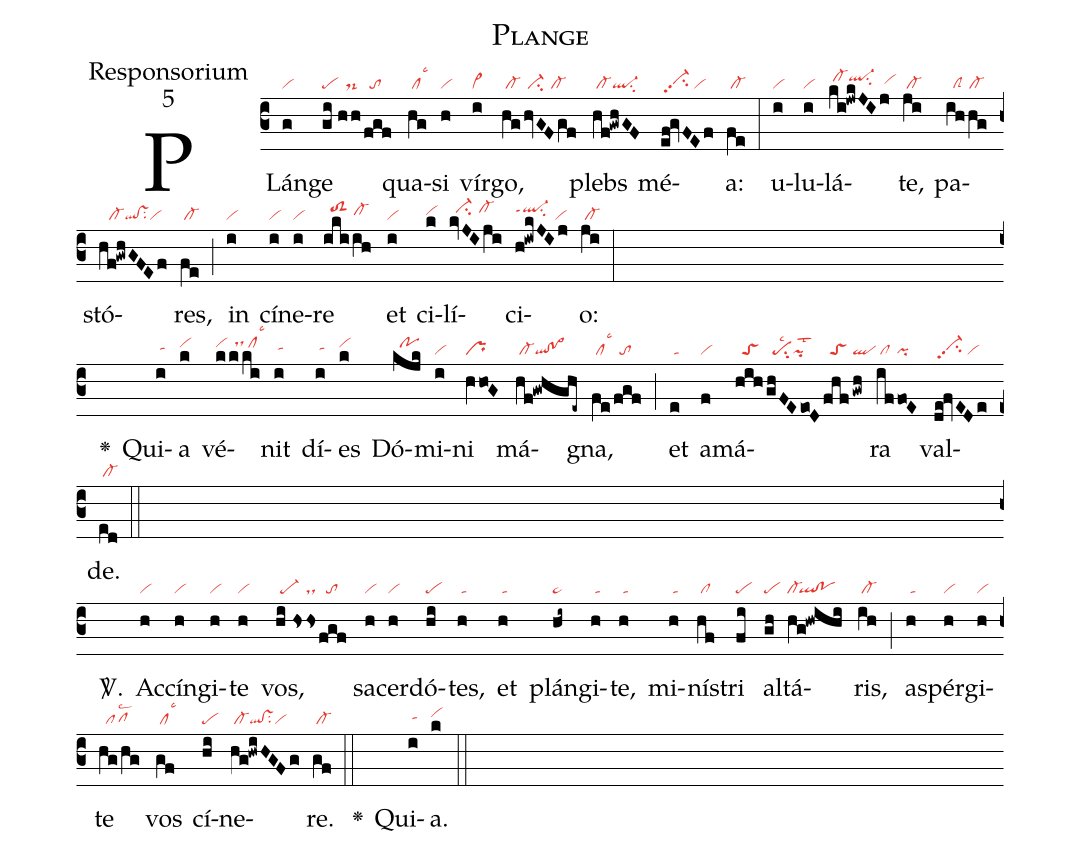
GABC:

name:Plange;
office-part:Responsorium;
mode:5;
nabc-lines:1;
%%
(c3) PLán(g|vi)ge(gi//hh/fgf|pe//ds-///to)
qua(hg|/cllsc3)si(h|vi) vír(i|vi>)go,(hg/hvGFgf|/cl-//ci-//cl-)
plebs(hf!gwhGF|/cl-ql-su2) mé(ef!gvFEf|/vi-hhpp2su2/vi)a:(fe|/cl-) (:)
u(i|vi)lu(i|vi)lá(ki!jwkJIj|/cl-hiql-hisu2vihh)te,(ji|/cl-) pa(ihhg|//clS//cl-)stó(hf!gwhGFEf|///cl-ql!vssu2vi)res,(fe|/cl-) (;)
in(i|vi) cí(i|vi)ne(i|vi)re(ikiih|//toS2hi/cl-hh) et(i|vi) ci(k|vihh)lí(kvJI/ji|//ci-hi//cl-hi)ci(h!iwkJIj|ql-hippt1su2/vi)o:(ji|/cl-) (:Z)

<v>\greheightstar</v>() Qui(i|/tahh)a(k|vihi) vé(kkki|vihi//dshj/clhilsc3)nit(i|/tahh) dí(i|/tahh)es(k|vihi) Dó(kjk|//pohi)mi(i|vi)ni(hVho!G|pr) má(hf!gwhghe~|/cl-ql!po>)gna,(fe/fgf|/cllsc3//to) (;)
et(e|/ta) a(f|vi)má(hih|//toS|/ghFEeo!D|//pesu2lsc2pilst2|/fhf|//toS|!gwh|ql)ra(iffo!E|/cl//pi) val(de!fvEDe|/vi-hhpp2su2/vi)de.(ed|/cl-) (::Z)

<sp>V/</sp>.() Ac(h|vi)cín(h|vi)gi(h|vi)te(h|vi) vos,(hi//hshs/fgf|/pe-//ds///to) sa(h|vi)cer(h|vi)dó(hi|pe)tes,(h|/ta)
et(h|/ta) plán(hi~|pe~)gi(h|/ta)te,(h|/ta) mi(h|/ta)ní(hf|/cl)stri(fi|pe) al(gh|pe)tá(hg!hwihi|cl-`ql!po)ris,(ih|/cl-) (;)
a(h|/ta)spér(h|vi)gi(h|vi)te(hg/hg|//pflsc2) vos(gf|/cllsc3) cí(hi|pe)ne(hg!hwiHGFg|/cl-ql!vssu2vi)re.(gf|/cl-) (::)


<v>\greheightstar</v>() Qui(i|/tahh)a.(k|vihi) (::)
